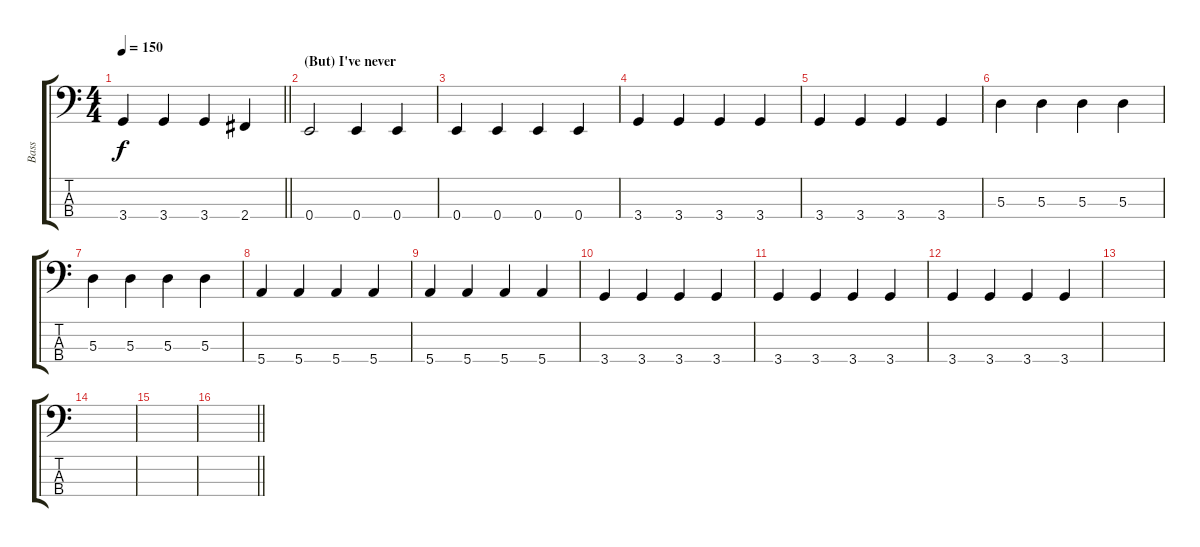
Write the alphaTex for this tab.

\track ("Bass" "Bass") {instrument electricbasspick bank 4}
\staff {score tabs}
\tuning (G2 D2 A1 E1) {hide}
\ts (4 4)
\tempo 150
\clef f4
\barLineRight lightlight
\ks c
3.4.4{dy f} 3.4.4 3.4.4 2.4.4 |
\section ("" "(But) I've never")
0.4.2 0.4.4 0.4.4 |
0.4.4 0.4.4 0.4.4 0.4.4 |
3.4.4 3.4.4 3.4.4 3.4.4 |
3.4.4 3.4.4 3.4.4 3.4.4 |
5.3.4 5.3.4 5.3.4 5.3.4 |
5.3.4 5.3.4 5.3.4 5.3.4 |
5.4.4 5.4.4 5.4.4 5.4.4 |
5.4.4 5.4.4 5.4.4 5.4.4 |
3.4.4 3.4.4 3.4.4 3.4.4 |
3.4.4 3.4.4 3.4.4 3.4.4 |
3.4.4 3.4.4 3.4.4 3.4.4 |
|
|
|
\barLineRight lightlight
